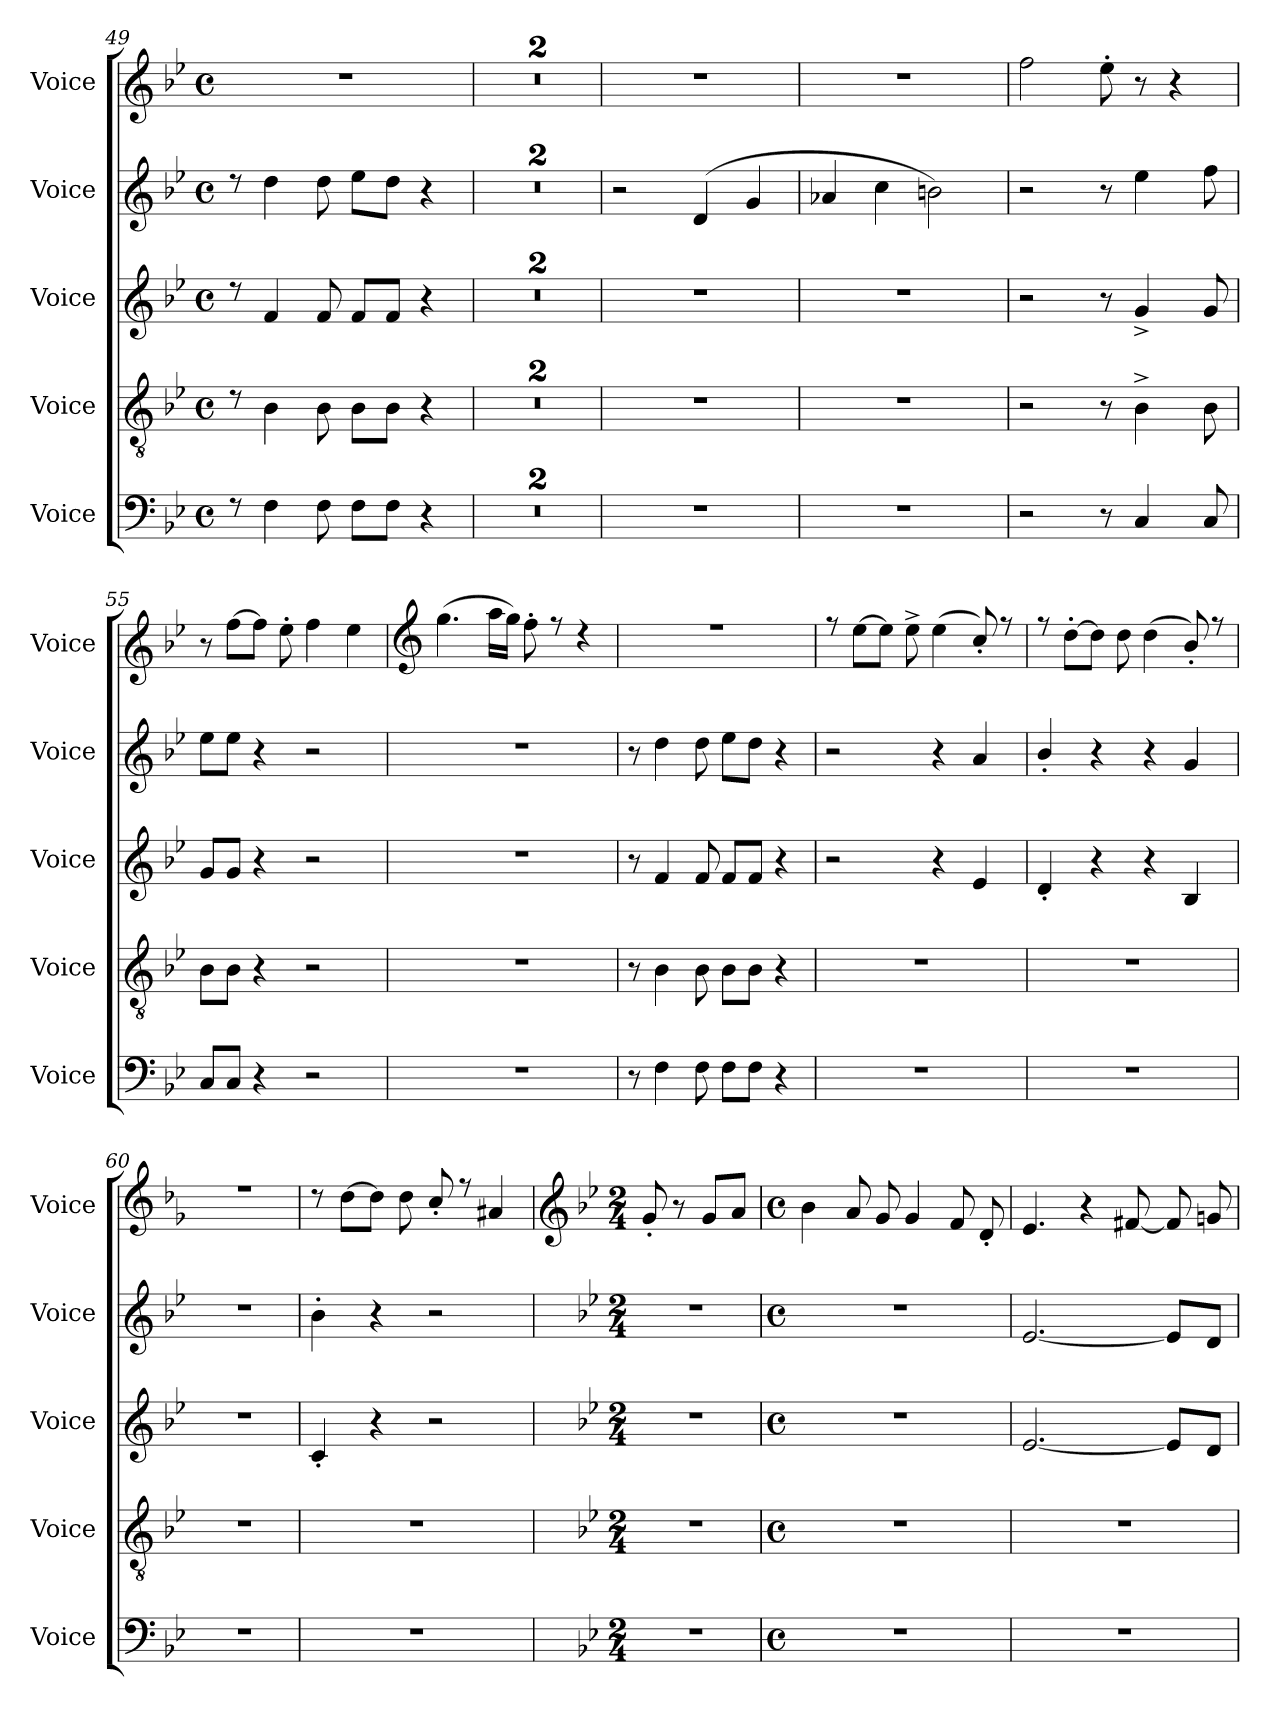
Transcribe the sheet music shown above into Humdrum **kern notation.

**kern	**kern	**kern	**kern	**kern
*part5	*part4	*part3	*part2	*part1
*staff5	*staff4	*staff3	*staff2	*staff1
*I"Voice	*I"Voice	*I"Voice	*I"Voice	*I"Voice
*I'Voice	*I'Voice	*I'Voice	*I'Voice	*I'Voice
*clefF4	*clefGv2	*clefG2	*clefG2	*clefG2
*k[b-e-]	*k[b-e-]	*k[b-e-]	*k[b-e-]	*k[b-e-]
*M4/4	*M4/4	*M4/4	*M4/4	*M4/4
*met(c)	*met(c)	*met(c)	*met(c)	*met(c)
=49	=49	=49	=49	=49
8rE	8rc	8rcc	8rcc	1rdd
4F\	4B-\	4f/	4dd\	.
8F\	8B-\	8f/	8dd\	.
8F\L	8B-\L	8f/L	8ee-\L	.
8F\J	8B-\J	8f/J	8dd\J	.
4r	4r	4r	4r	.
=50	=50	=50	=50	=50
1ryy	1ryy	1ryy	1ryy	1ryy
=51	=51	=51	=51	=51
1ryy	1ryy	1ryy	1ryy	1ryy
=52	=52	=52	=52	=52
1rF	1rd	1rdd	2r	1rdd
.	.	.	(<4d/	.
.	.	.	4g/	.
=53	=53	=53	=53	=53
1rF	1rd	1rdd	4a-X/	1rdd
.	.	.	4cc\	.
.	.	.	2bn\)	.
=54	=54	=54	=54	=54
2rE	2rc	2r	2r	2ffZ<\
8r	8r	8r	8r	8ee-'<'>\
4C/	4B-^<\	4g^</	4ee-\	8r
.	.	.	.	4r
8C/	8B-\	8g/	8ff\	.
=55	=55	=55	=55	=55
8C/L	8B-\L	8g/L	8ee-\L	8r
8C/J	8B-\J	8g/J	8ee-\J	[>8ff\L
4r	4r	4r	4r	8ffZ<\J]
.	.	.	.	8ee-'<\
2rE	2rc	2r	2r	4ff\
.	.	.	.	4ee-\
!!LO:LB:g=z
=56	=56	=56	=56	=56
*	*	*	*	*clefG3
1rF	1rd	1rdd	1rdd	(>4.ee-\
.	.	.	.	16ffZ<\LL
.	.	.	.	16ee-\JJ)
.	.	.	.	8dd'<\
.	.	.	.	8rcc
.	.	.	.	4rb
=57	=57	=57	=57	=57
8r	8r	8r	8r	1rdd
4F\	4B-\	4f/	4dd\	.
8F\	8B-\	8f/	8dd\	.
8F\L	8B-\L	8f/L	8ee-\L	.
8F\J	8B-\J	8f/J	8dd\J	.
4r	4r	4r	4r	.
=58	=58	=58	=58	=58
1rF	1rd	2rcc	2rcc	8rcc
.	.	.	.	[>8cc\L
.	.	.	.	8cc\J]
.	.	.	.	8cc^<\
.	.	4r	4r	(<4cc\
.	.	4e-/	4a/	8a'</)
.	.	.	.	8rcc
=59	=59	=59	=59	=59
1rF	1rd	4d'</	4b-'</	8rcc
.	.	.	.	[>8b-'<\L
.	.	4r	4r	8b-\J]
.	.	.	.	8b-Z<\
.	.	4r	4r	(<4b-\
.	.	4B-/	4gZ</	8g'</)
.	.	.	.	8rcc
=60	=60	=60	=60	=60
1rF	1rd	1r	1r	1rdd
=61	=61	=61	=61	=61
1rF	1rd	4c'</	4b-'>\	8rb
.	.	.	.	[>8b-Z<\L
.	.	4r	4r	8b-\J]
.	.	.	.	8b-Z<\
.	.	2rcc	2rcc	8a'</
.	.	.	.	8rcc
.	.	.	.	4f#XZ</
!!LO:PB:g=z
=62	=62	=62	=62	=62
*	*	*	*	*clefG2
*k[b-e-]	*k[b-e-]	*k[b-e-]	*k[b-e-]	*k[b-e-]
*M2/4	*M2/4	*M2/4	*M2/4	*M2/4
2rF	2rd	2rdd	2rdd	8g'</
.	.	.	.	8r
.	.	.	.	8g/L
.	.	.	.	8a/J
=63	=63	=63	=63	=63
*M4/4	*M4/4	*M4/4	*M4/4	*M4/4
*met(c)	*met(c)	*met(c)	*met(c)	*met(c)
1rF	1rd	1r	1r	4b-Z<\
.	.	.	.	8a/
.	.	.	.	8gZ</
.	.	.	.	4g/
.	.	.	.	8f/
.	.	.	.	8d'<Z</
=64	=64	=64	=64	=64
1rF	1rd	[<2.e-/	[<2.e-/	4.e-/
.	.	.	.	4r
.	.	.	.	[<8f#X/
.	.	8e-/L]	8e-/L]	8f#Z</]
.	.	8d/J	8d/J	8gn/
=	=	=	=	=
*-	*-	*-	*-	*-
